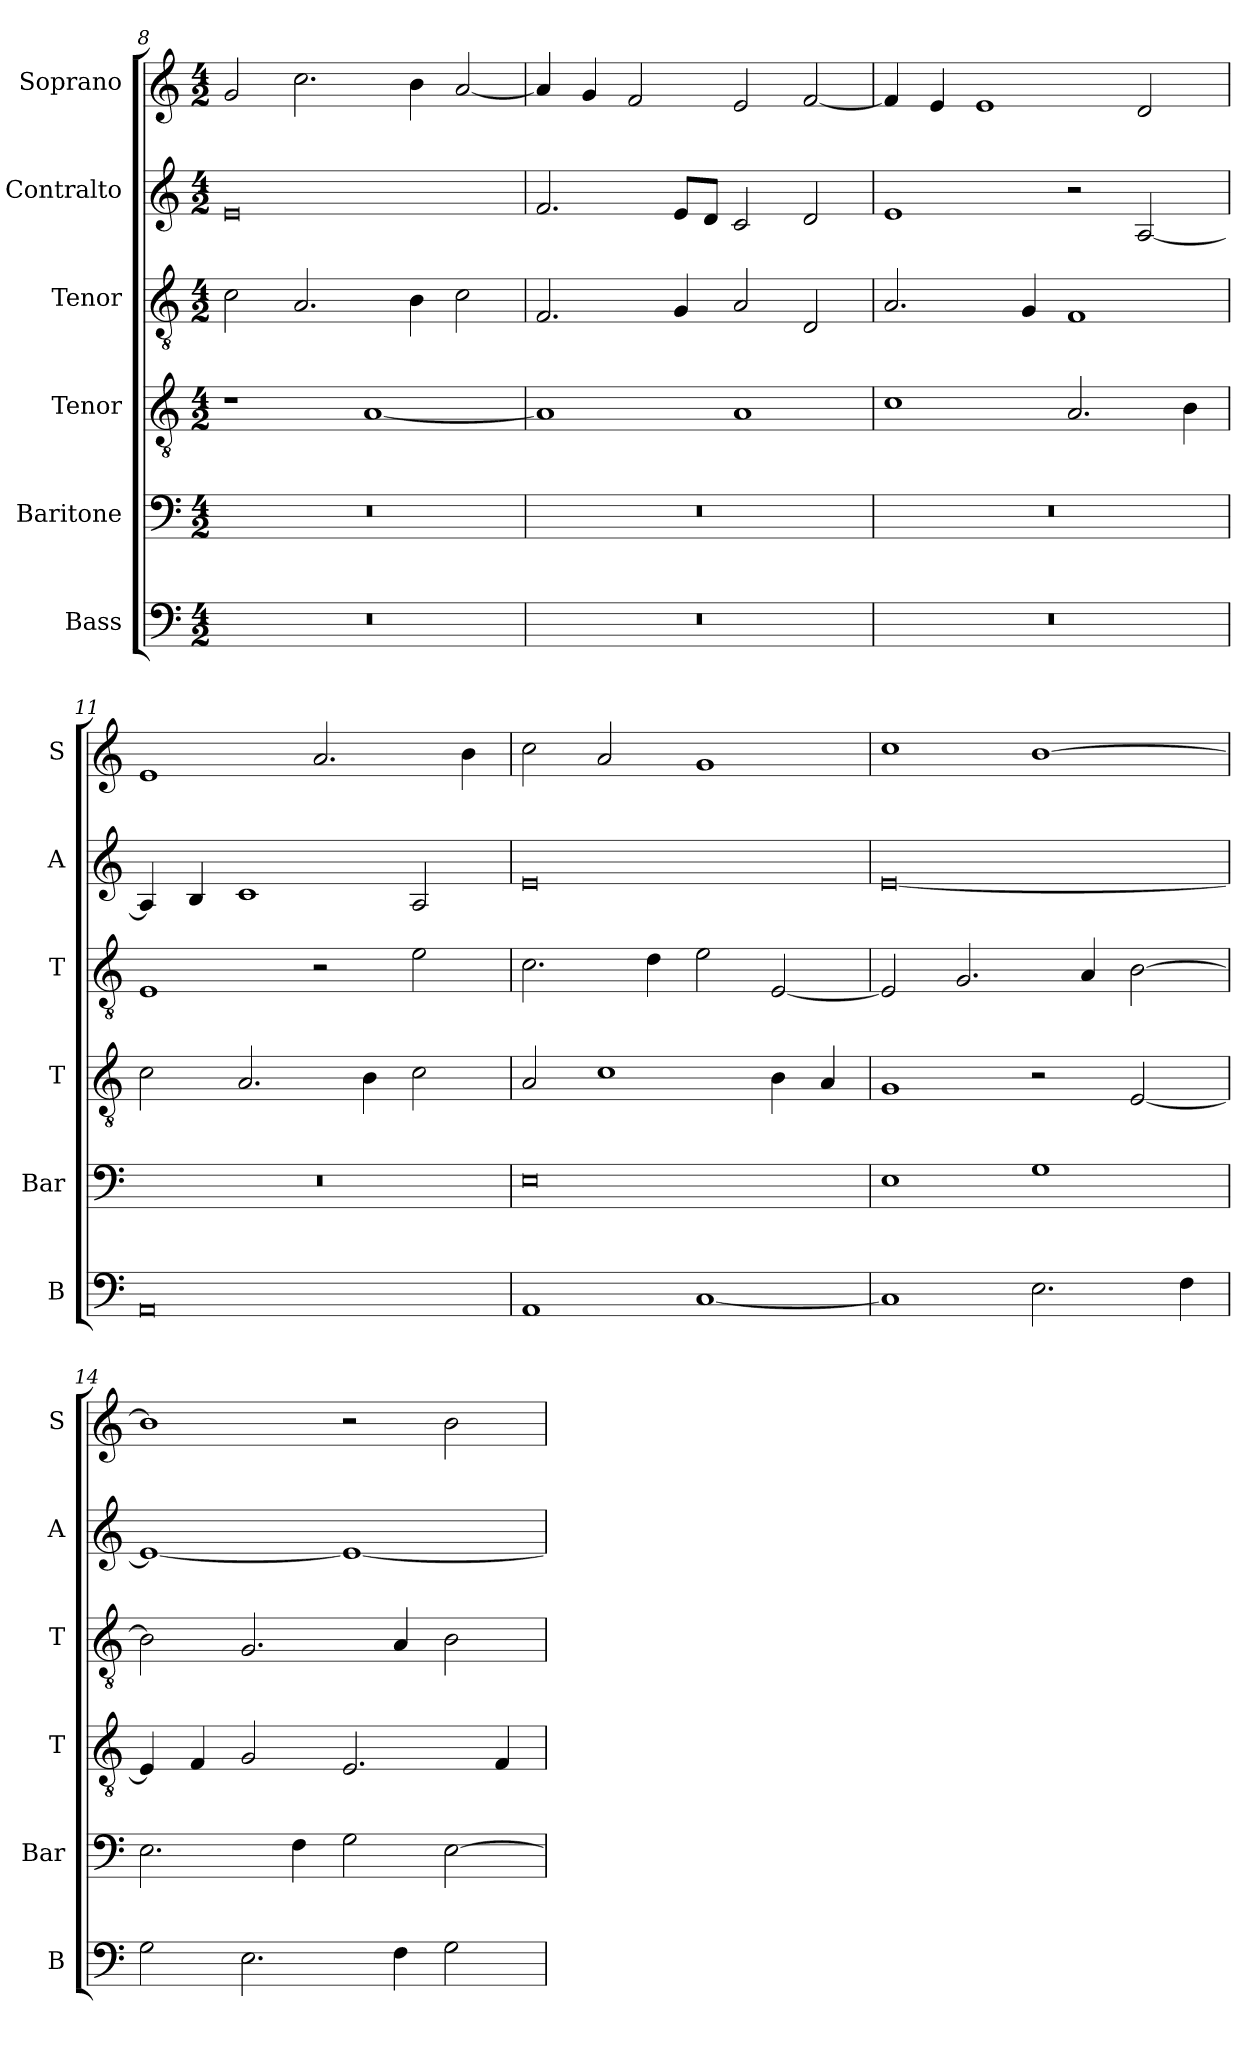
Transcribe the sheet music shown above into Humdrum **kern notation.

**kern	**kern	**kern	**kern	**kern	**kern
*part6	*part5	*part4	*part3	*part2	*part1
*staff6	*staff5	*staff4	*staff3	*staff2	*staff1
*I"Bass	*I"Baritone	*I"Tenor	*I"Tenor	*I"Contralto	*I"Soprano
*I'B	*I'Bar	*I'T	*I'T	*I'A	*I'S
*clefF4	*clefF4	*clefGv2	*clefGv2	*clefG2	*clefG2
*k[]	*k[]	*k[]	*k[]	*k[]	*k[]
*E:phr	*E:phr	*E:phr	*E:phr	*E:phr	*E:phr
*M4/2	*M4/2	*M4/2	*M4/2	*M4/2	*M4/2
=8	=8	=8	=8	=8	=8
0r	0r	1r	2c	0e	2g
.	.	.	2.A	.	2.cc
.	.	[1A	.	.	.
.	.	.	4B	.	4b
.	.	.	2c	.	[2a
=9	=9	=9	=9	=9	=9
0r	0r	1A]	2.F	2.f	4a]
.	.	.	.	.	4g
.	.	.	.	.	2f
.	.	.	4G	8e/L	.
.	.	.	.	8d/J	.
.	.	1A	2A	2c	2e
.	.	.	2D	2d	[2f
=10	=10	=10	=10	=10	=10
0r	0r	1c	2.A	1e	4f]
.	.	.	.	.	4e
.	.	.	.	.	1e
.	.	.	4G	.	.
.	.	2.A	1F	2r	.
.	.	.	.	[2A	2d
.	.	4B	.	.	.
=11	=11	=11	=11	=11	=11
0AA	0r	2c	1E	4A]	1e
.	.	.	.	4B	.
.	.	2.A	.	1c	.
.	.	.	2r	.	2.a
.	.	4B	.	.	.
.	.	2c	2e	2A	.
.	.	.	.	.	4b
=12	=12	=12	=12	=12	=12
1AA	0E	2A	2.c	0e	2cc
.	.	1c	.	.	2a
.	.	.	4d	.	.
[1C	.	.	2e	.	1g
.	.	4B	[2E	.	.
.	.	4A	.	.	.
=13	=13	=13	=13	=13	=13
1C]	1E	1G	2E]	[0e	1cc
.	.	.	2.G	.	.
2.E	1G	2r	.	.	[1b
.	.	.	4A	.	.
.	.	[2E	[2B	.	.
4F	.	.	.	.	.
=14	=14	=14	=14	=14	=14
2G	2.E	4E]	2B]	1e_	1b]
.	.	4F	.	.	.
2.E	.	2G	2.G	.	.
.	4F	.	.	.	.
.	2G	2.E	.	1e_	2r
4F	.	.	4A	.	.
2G	[2E	.	2B	.	2b
.	.	4F	.	.	.
=	=	=	=	=	=
*-	*-	*-	*-	*-	*-
